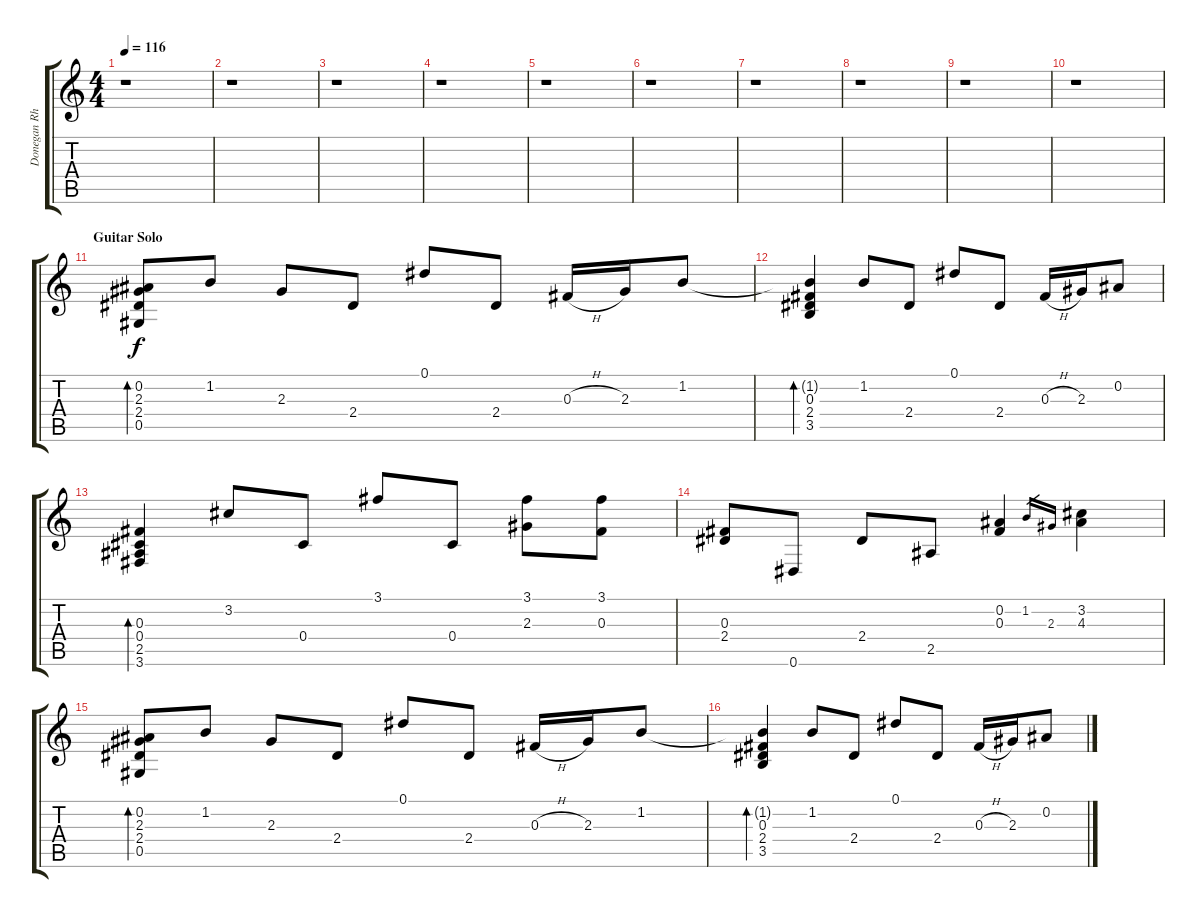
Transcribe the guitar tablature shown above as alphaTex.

\track ("Donegan Rhythm" "Donegan Rh") {instrument acousticguitarsteel}
\staff {score tabs}
\tuning (Eb4 Bb3 Gb3 Db3 Ab2 Eb2) {hide}
\ts (4 4)
\tempo 116
\clef g2
\ks c
r.1{dy f} |
r.1 |
r.1 |
r.1 |
r.1 |
r.1 |
r.1 |
r.1 |
r.1 |
r.1 |
\section ("" "Guitar Solo")
(0.2 2.3 2.4 0.5).8{bd 120} 1.2.8 2.3.8 2.4.8 0.1.8 2.4.8 0.3{h}.16 2.3.16 1.2.8 |
(1.2{t} 0.3 2.4 3.5).4{bd 120} 1.2.8 2.4.8 0.1.8 2.4.8 0.3{h}.16 2.3.16 0.2.8 |
(0.3 0.4 2.5 3.6).4{bd 120} 3.2.8 0.4.8 3.1.8 0.4.8 (3.1 2.3).8 (3.1 0.3).8 |
(0.3 2.4).8 0.6.8 2.4.8 2.5.8 (0.2 0.3).4 1.2.16{gr} 2.3.16{gr} (3.2 4.3).4 |
(0.2 2.3 2.4 0.5).8{bd 120} 1.2.8 2.3.8 2.4.8 0.1.8 2.4.8 0.3{h}.16 2.3.16 1.2.8 |
(1.2{t} 0.3 2.4 3.5).4{bd 120} 1.2.8 2.4.8 0.1.8 2.4.8 0.3{h}.16 2.3.16 0.2.8
